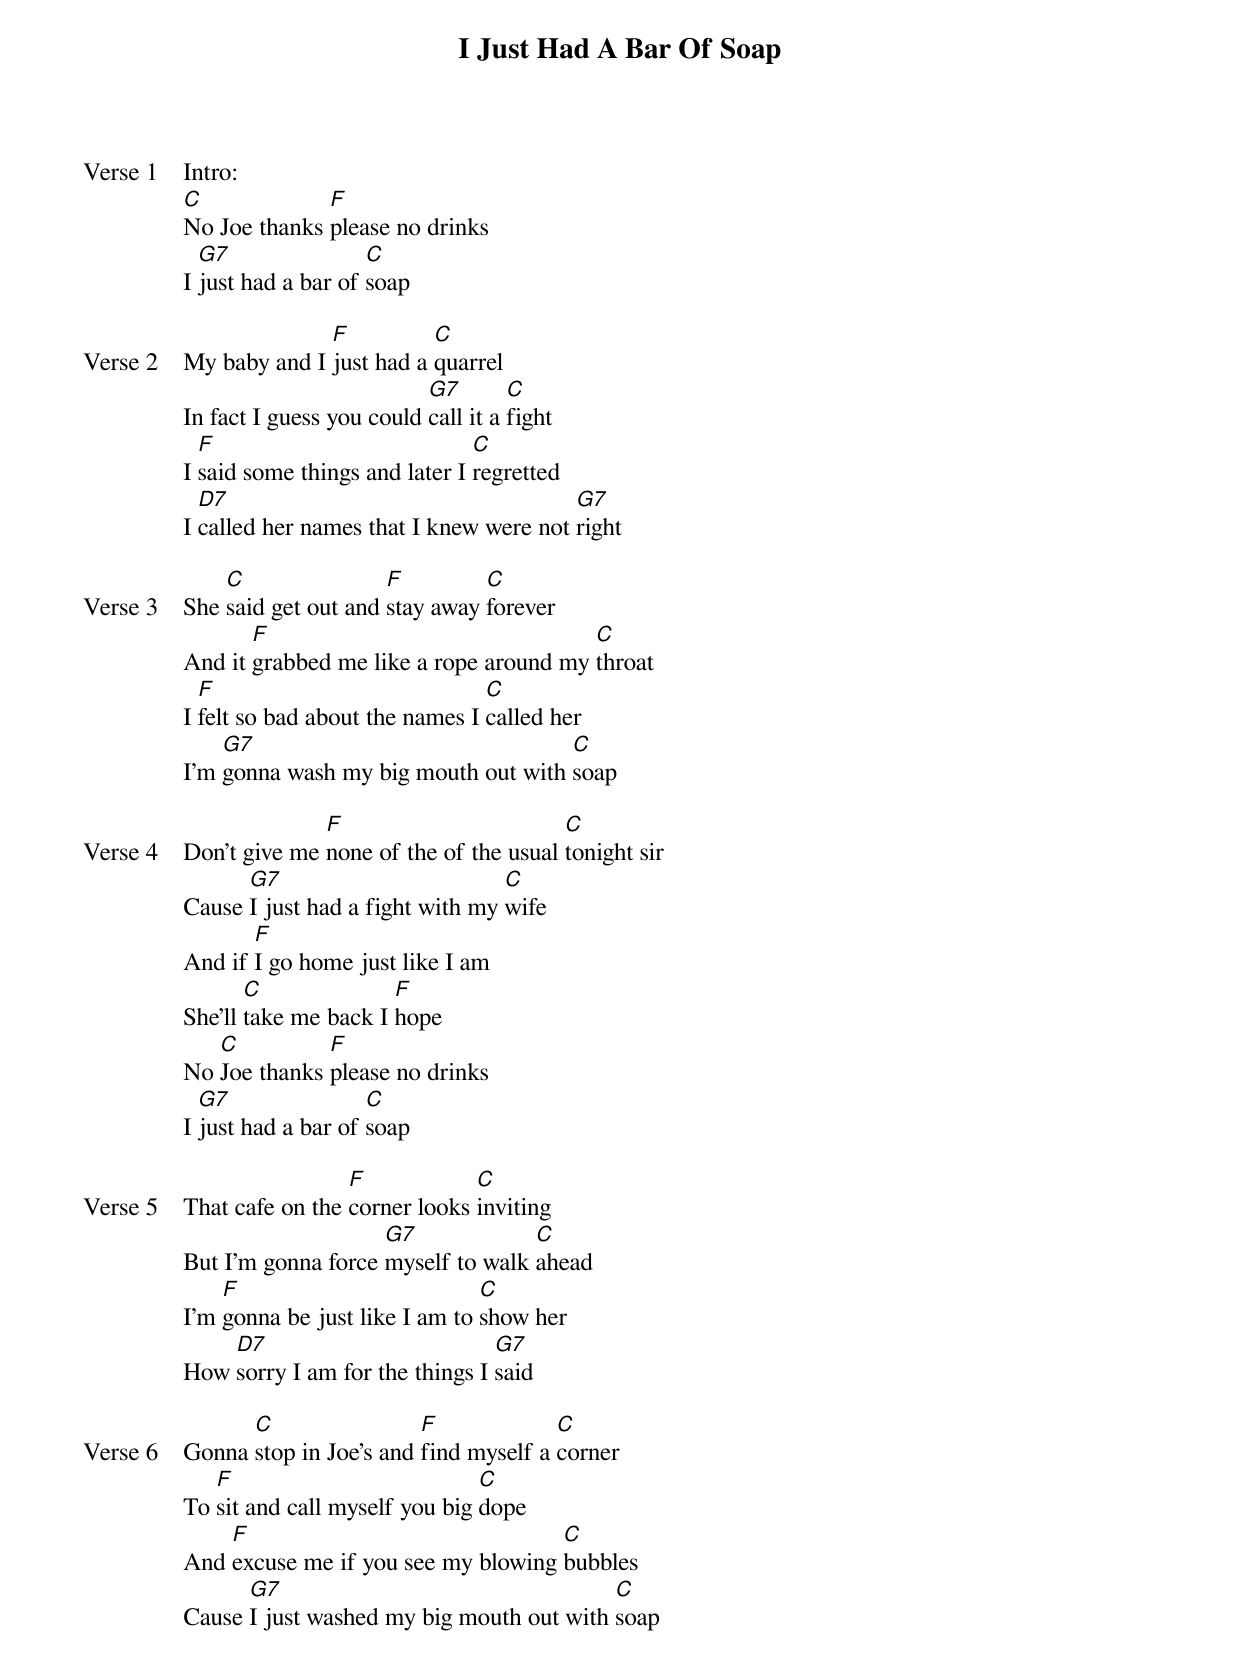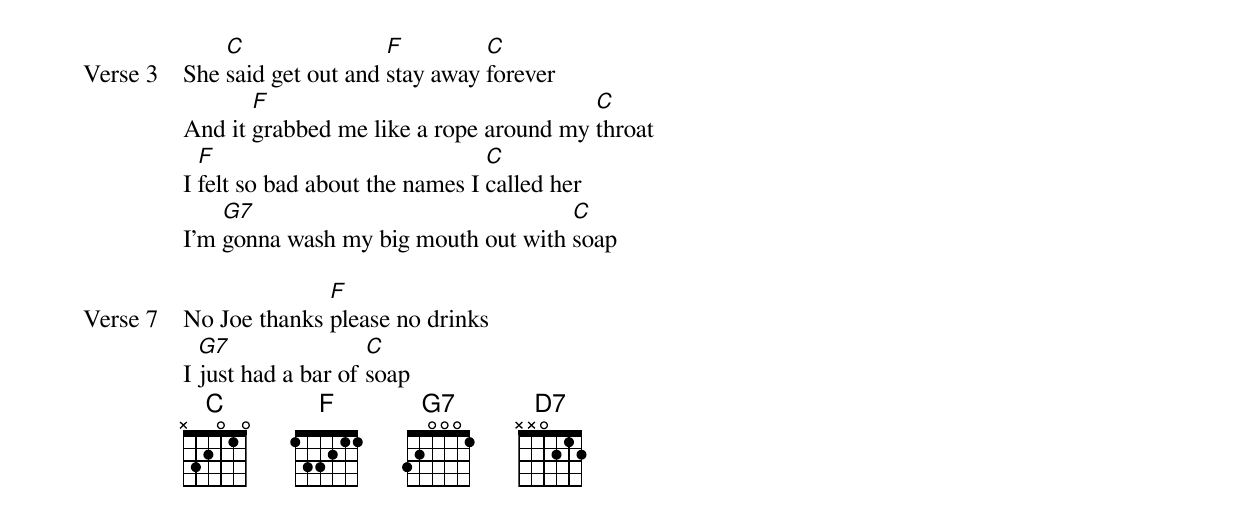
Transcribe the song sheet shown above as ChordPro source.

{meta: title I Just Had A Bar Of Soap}
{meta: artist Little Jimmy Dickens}
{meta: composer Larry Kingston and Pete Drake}

{start_of_verse: Verse 1}
Intro:
[C]No Joe thanks [F]please no drinks
I [G7]just had a bar of [C]soap
{end_of_verse}

{start_of_verse: Verse 2}
My baby and I [F]just had a [C]quarrel
In fact I guess you could [G7]call it a [C]fight
I [F]said some things and later I [C]regretted
I [D7]called her names that I knew were not [G7]right
{end_of_verse}

{start_of_verse: Verse 3}
She [C]said get out and [F]stay away [C]forever
And it [F]grabbed me like a rope around my [C]throat
I [F]felt so bad about the names I [C]called her
I'm [G7]gonna wash my big mouth out with [C]soap
{end_of_verse}

{start_of_verse: Verse 4}
Don't give me [F]none of the of the usual [C]tonight sir
Cause [G7]I just had a fight with my [C]wife
And if [F]I go home just like I am
She'll [C]take me back I [F]hope
No [C]Joe thanks [F]please no drinks
I [G7]just had a bar of [C]soap
{end_of_verse}

{start_of_verse: Verse 5}
That cafe on the [F]corner looks [C]inviting
But I'm gonna force [G7]myself to walk [C]ahead
I'm [F]gonna be just like I am to [C]show her
How [D7]sorry I am for the things I [G7]said
{end_of_verse}

{start_of_verse: Verse 6}
Gonna [C]stop in Joe's and [F]find myself a [C]corner
To [F]sit and call myself you big [C]dope
And [F]excuse me if you see my blowing [C]bubbles
Cause [G7]I just washed my big mouth out with [C]soap
{end_of_verse}

{start_of_verse: Verse 3}
She [C]said get out and [F]stay away [C]forever
And it [F]grabbed me like a rope around my [C]throat
I [F]felt so bad about the names I [C]called her
I'm [G7]gonna wash my big mouth out with [C]soap
{end_of_verse}

{start_of_verse: Verse 7}
No Joe thanks [F]please no drinks
I [G7]just had a bar of [C]soap
{end_of_verse}
